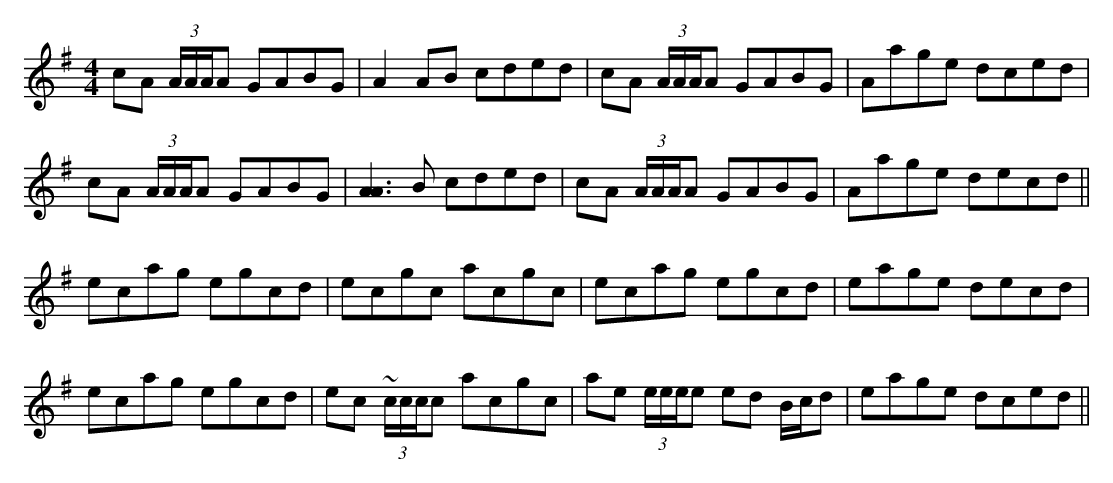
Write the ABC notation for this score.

X:1
M:4/4
K:Ador
cA (3A/A/A/A GABG|A2 AB cded|cA (3A/A/A/A GABG|Aage dced|
cA (3A/A/A/A GABG|[A3A3] B cded|cA (3A/A/A/A GABG|Aage decd||
ecag egcd|ecgc acgc|ecag egcd|eage decd|
ecag egcd|ec ~(3c/c/c/c acgc|ae (3e/e/e/e ed B/c/d|eage dced||
